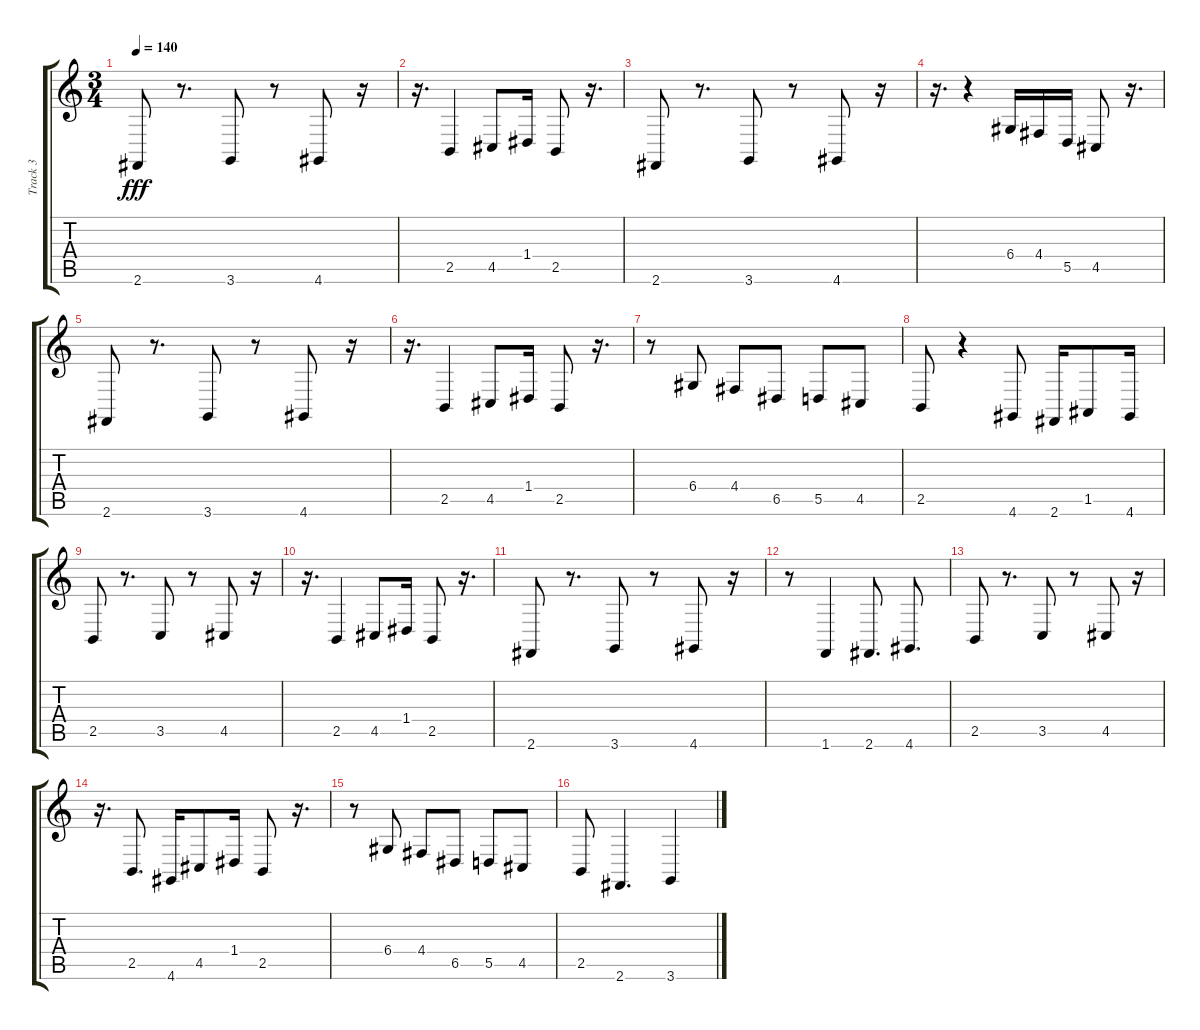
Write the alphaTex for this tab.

\track ("Track 3" "Track 3") {instrument acousticgrandpiano}
\staff {score tabs}
\tuning (E4 B3 G3 D3 A2 E2) {hide}
\ts (3 4)
\tempo 140
\clef g2
\ks c
2.6.8{dy fff} r.8{d} 3.6.8 r.8 4.6.8 r.16 |
r.16{d} 2.5.4 4.5.8 1.4.16 2.5.8 r.16{d} |
2.6.8 r.8{d} 3.6.8 r.8 4.6.8 r.16 |
r.16{d} r.4 6.4.16 4.4.16 5.5.16 4.5.8 r.16{d} |
2.6.8 r.8{d} 3.6.8 r.8 4.6.8 r.16 |
r.16{d} 2.5.4 4.5.8 1.4.16 2.5.8 r.16{d} |
r.8 6.4.8 4.4.8 6.5.8 5.5.8 4.5.8 |
2.5.8 r.4 4.6.8 2.6.16 1.5.8 4.6.16 |
2.5.8 r.8{d} 3.5.8 r.8 4.5.8 r.16 |
r.16{d} 2.5.4 4.5.8 1.4.16 2.5.8 r.16{d} |
2.6.8 r.8{d} 3.6.8 r.8 4.6.8 r.16 |
r.8 1.6.4 2.6.8{d} 4.6.8{d} |
2.5.8 r.8{d} 3.5.8 r.8 4.5.8 r.16 |
r.16{d} 2.5.8{d} 4.6.16 4.5.8 1.4.16 2.5.8 r.16{d} |
r.8 6.4.8 4.4.8 6.5.8 5.5.8 4.5.8 |
2.5.8 2.6.4{d} 3.6.4
